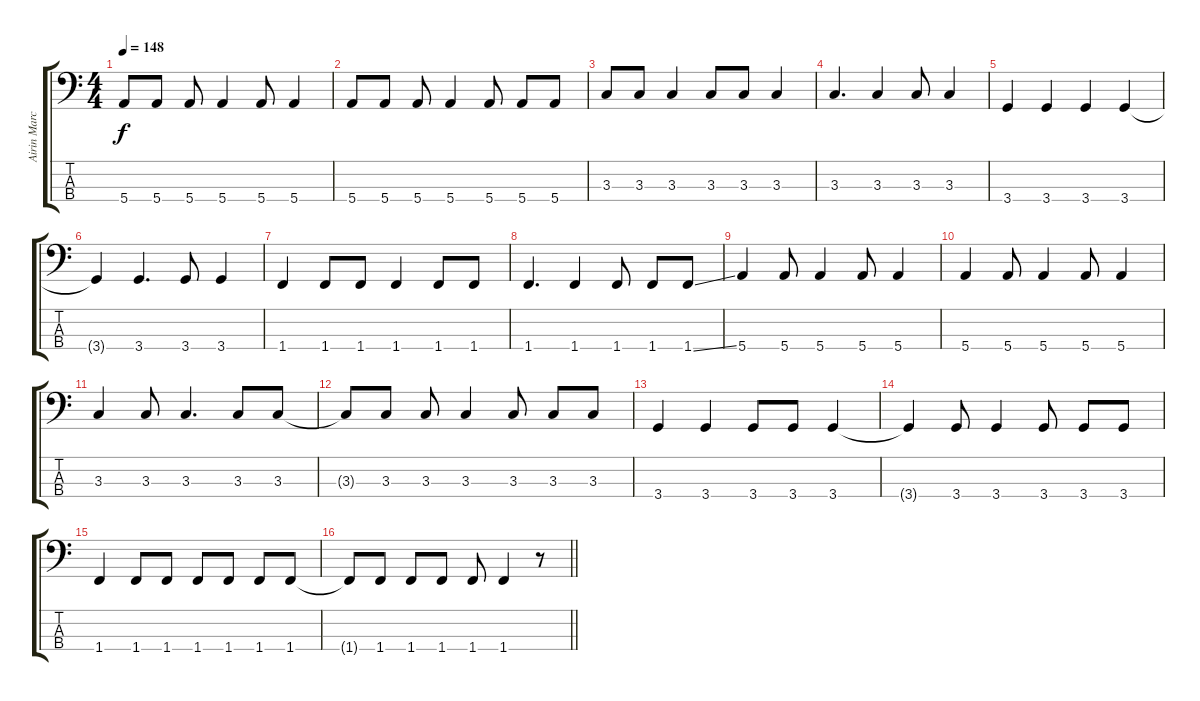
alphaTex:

\track ("Airin Marchenko" "Airin Marc") {instrument electricbasspick}
\staff {score tabs}
\tuning (G2 D2 A1 E1) {hide}
\ts (4 4)
\section ("" "")
\tempo 148
\clef f4
\ks c
5.4.8{dy f} 5.4.8 5.4.8 5.4.4 5.4.8 5.4.4 |
5.4.8 5.4.8 5.4.8 5.4.4 5.4.8 5.4.8 5.4.8 |
3.3.8 3.3.8 3.3.4 3.3.8 3.3.8 3.3.4 |
3.3.4{d} 3.3.4 3.3.8 3.3.4 |
3.4.4 3.4.4 3.4.4 3.4.4 |
3.4{t}.4 3.4.4{d} 3.4.8 3.4.4 |
1.4.4 1.4.8 1.4.8 1.4.4 1.4.8 1.4.8 |
1.4.4{d} 1.4.4 1.4.8 1.4.8 1.4{ss}.8 |
5.4.4 5.4.8 5.4.4 5.4.8 5.4.4 |
5.4.4 5.4.8 5.4.4 5.4.8 5.4.4 |
3.3.4 3.3.8 3.3.4{d} 3.3.8 3.3.8 |
3.3{t}.8 3.3.8 3.3.8 3.3.4 3.3.8 3.3.8 3.3.8 |
3.4.4 3.4.4 3.4.8 3.4.8 3.4.4 |
3.4{t}.4 3.4.8 3.4.4 3.4.8 3.4.8 3.4.8 |
1.4.4 1.4.8 1.4.8 1.4.8 1.4.8 1.4.8 1.4.8 |
\barLineRight lightlight
1.4{t}.8 1.4.8 1.4.8 1.4.8 1.4.8 1.4.4 r.8
